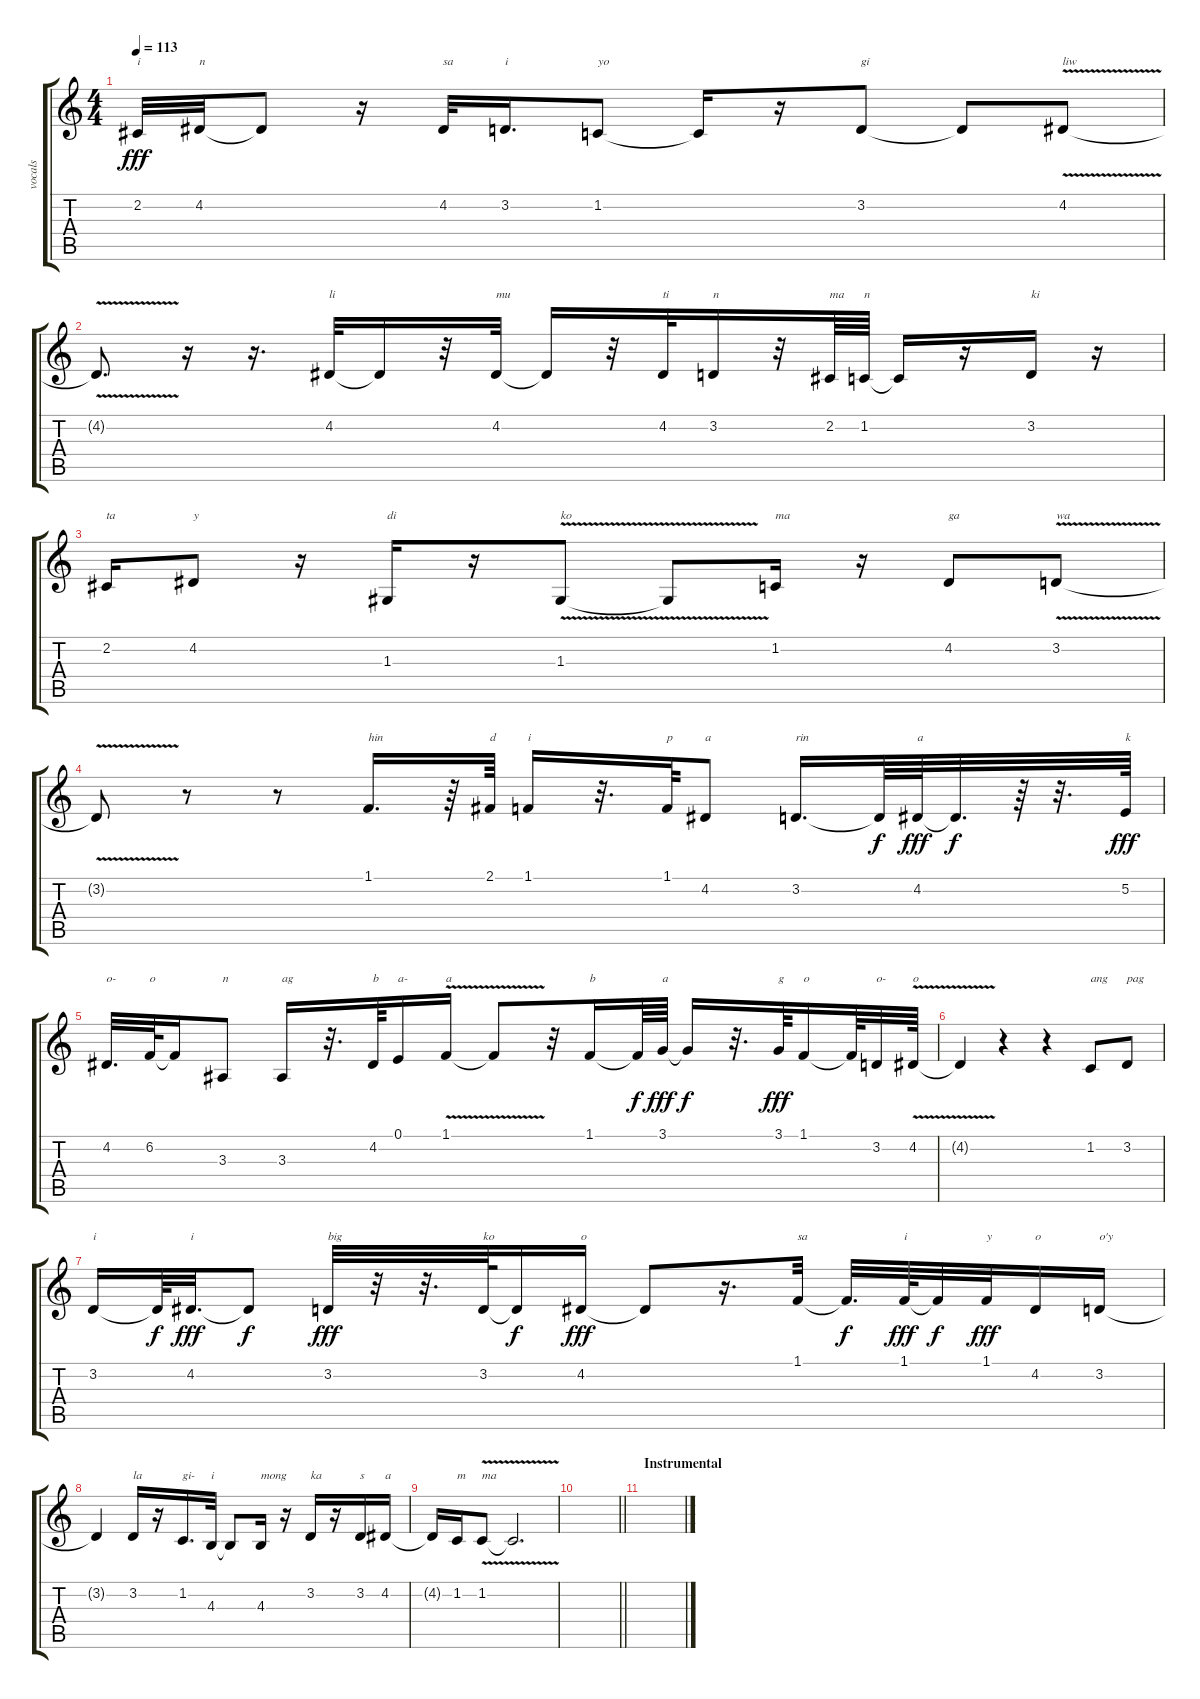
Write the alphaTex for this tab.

\track ("vocals" "vocals") {instrument synthvoice}
\staff {score tabs}
\tuning (E4 B3 G3 D3 A2 E2) {hide}
\ts (4 4)
\tempo 113
\clef g2
\ks c
2.2.32{txt "i" dy fff} 4.2.32{txt "n"} 4.2{t}.8 r.16 4.2.32{txt "sa"} 3.2.16{d txt "i"} 1.2.8{txt "yo"} 1.2{t}.16 r.16 3.2.8{txt "gi"} 3.2{t}.8 4.2{v}.8{txt "liw"} |
4.2{t}.8{d} r.16 r.16{d} 4.2.32{txt "li"} 4.2{t}.16 r.32 4.2.32{txt "mu"} 4.2{t}.16 r.32 4.2.32{txt "ti"} 3.2.16{txt "n"} r.32 2.2.64{txt "ma"} 1.2.64{txt "n"} 1.2{t}.16 r.16 3.2.16{txt "ki"} r.16 |
2.2.16{txt "ta"} 4.2.8{txt "y"} r.16 1.3.16{txt "di"} r.16 1.3{v}.8{txt "ko"} 1.3{t}.8 1.2.16{txt "ma"} r.16 4.2.8{txt "ga"} 3.2{v}.8{txt "wa"} |
3.2{t}.8 r.8 r.8 1.1.16{d txt "hin"} r.64 2.1.64{txt "d"} 1.1.16{txt "i"} r.32{d} 1.1.64{txt "p"} 4.2.8{txt "a"} 3.2.16{d txt "rin"} 3.2{t}.64{dy f} 4.2.64{txt "a" dy fff} 4.2{t}.32{d dy f} r.64 r.32{d} 5.2.64{txt "k" dy fff} |
4.2.32{d txt "o-"} 6.2.64{txt "o"} 6.2{t}.16 3.3.8{txt "n"} 3.3.16{txt "ag"} r.32{d} 4.2.64{txt "b"} 0.1.16{txt "a-"} 1.1{v}.16{txt "a"} 1.1{t}.8 r.32 1.1.16{txt "b"} 1.1{t}.64{dy f} 3.1.64{txt "a" dy fff} 3.1{t}.16{dy f} r.32{d} 3.1.64{txt "g" dy fff} 1.1.16{txt "o"} 1.1{t}.64 3.2.32{txt "o-"} 4.2{v}.64{txt "o"} |
4.2{t}.4 r.4 r.4 1.2.8{txt "ang"} 3.2.8{txt "pag"} |
3.2.16{txt "i"} 3.2{t}.64{dy f} 4.2.32{d txt "i" dy fff} 4.2{t}.8{dy f} 3.2.32{txt "big" dy fff} r.32 r.32{d} 3.2.64{txt "ko"} 3.2{t}.16{dy f} 4.2.16{txt "o" dy fff} 4.2{t}.8 r.16{d} 1.1.32{txt "sa"} 1.1{t}.32{d dy f} 1.1.64{txt "i" dy fff} 1.1{t}.32{dy f} 1.1.32{txt "y" dy fff} 4.2.16{txt "o"} 3.2.16{txt "o'y"} |
3.2{t}.4 3.2.16{txt "la"} r.16 1.2.16{d txt "gi-"} 4.3.32{txt "i"} 4.3{t}.8 4.3.16{txt "mong"} r.16 3.2.16{txt "ka"} r.16 3.2.16{txt "s"} 4.2.16{txt "a"} |
4.2{t}.16 1.2.16{txt "m"} 1.2{v}.8{txt "ma"} 1.2{t}.2{d} |
\barLineRight lightlight
|
\section ("" "Instrumental")
